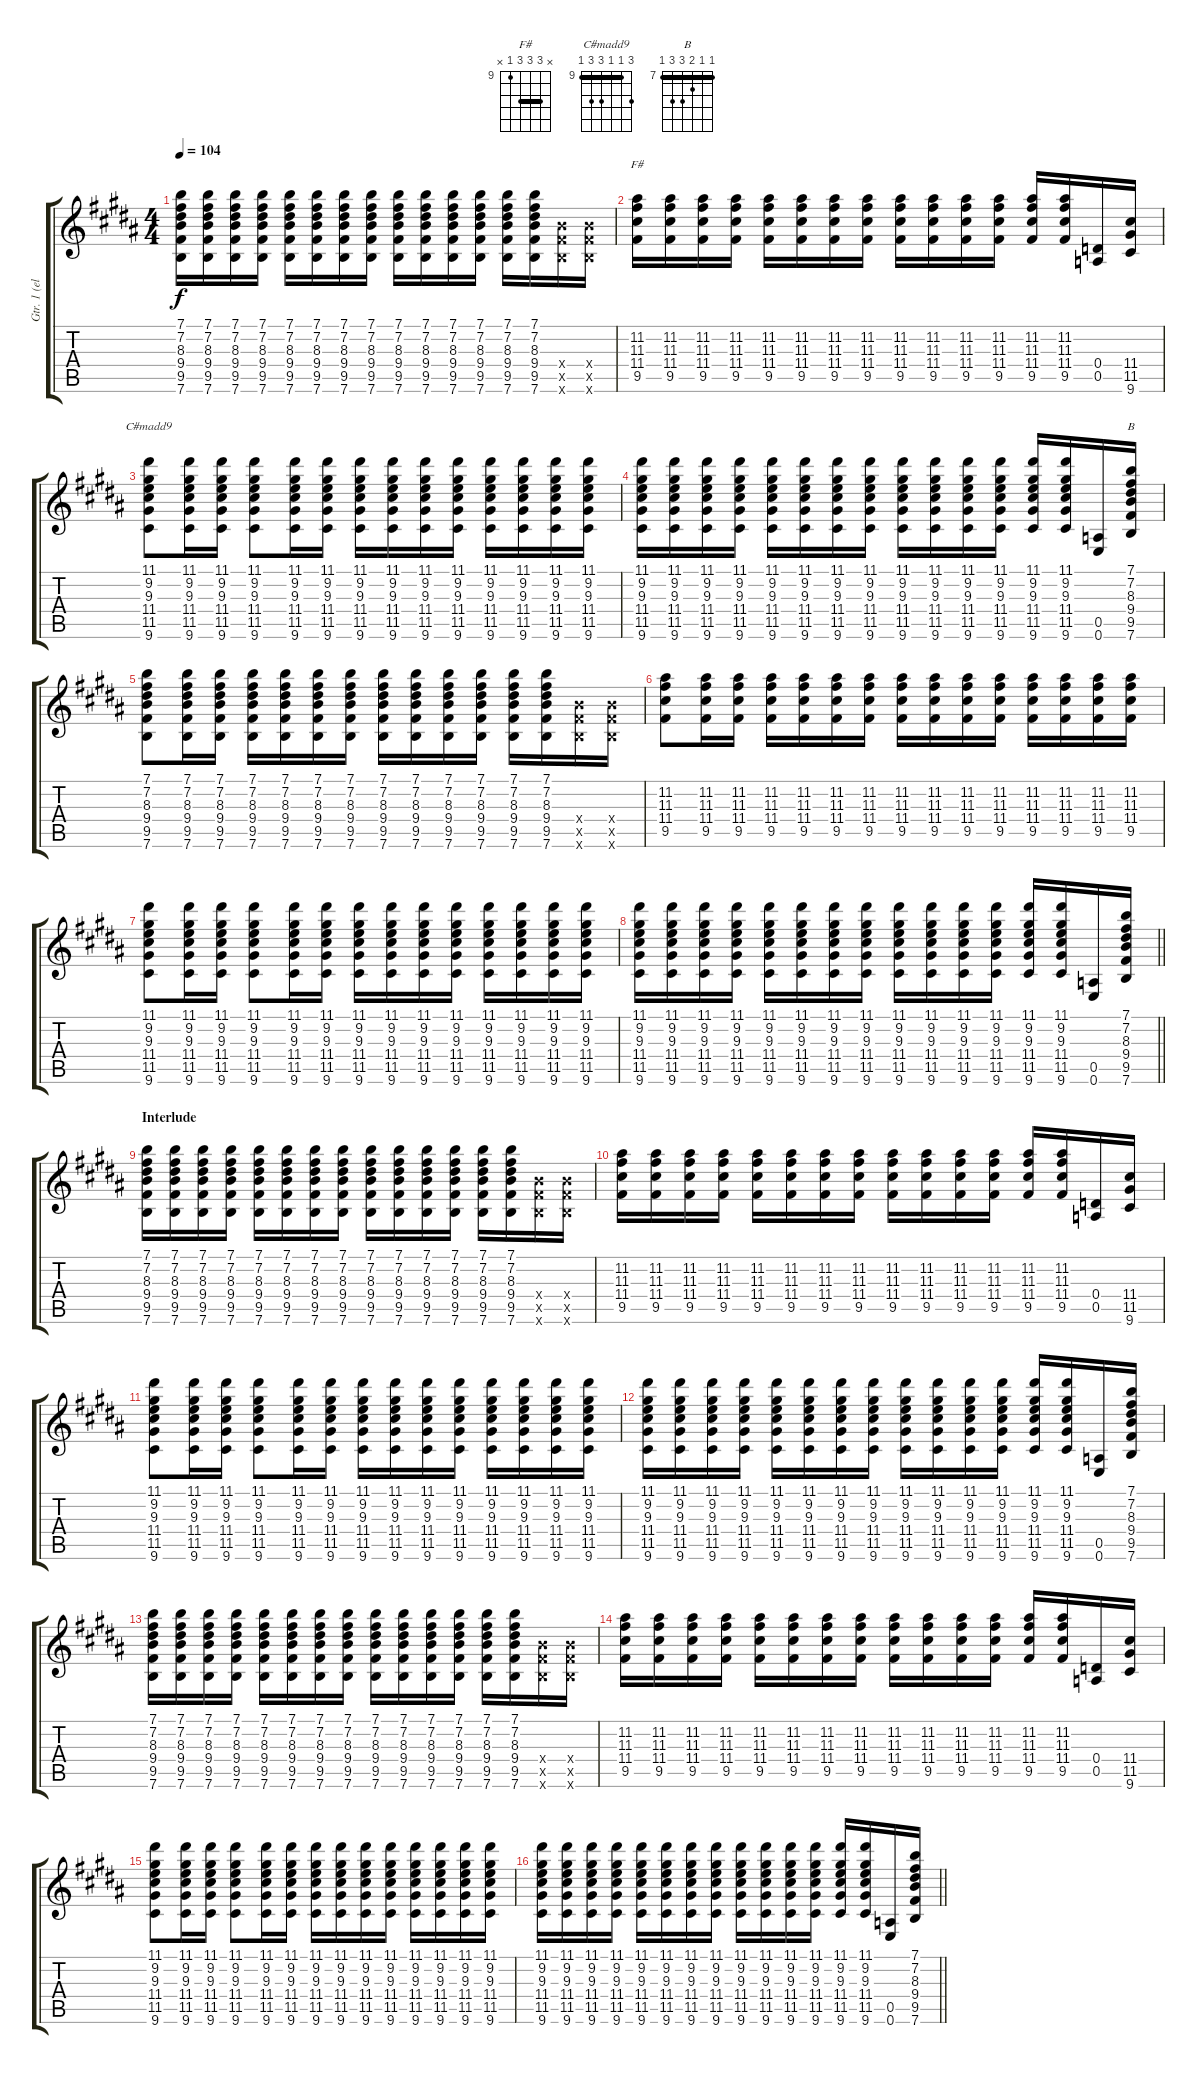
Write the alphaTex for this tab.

\track ("Gtr. 1 (elec.)" "Gtr. 1 (el") {instrument electricguitarclean}
\staff {score tabs}
\tuning (E4 B3 G3 D3 A2 E2) {hide}
\chord ("F#" x 11 11 11 9 x) {firstfret 9 barre 11}
\chord ("C#madd9" 11 9 9 11 11 9) {firstfret 9 barre 9}
\chord ("B" 7 7 8 9 9 7) {firstfret 7 barre 7}
\ts (4 4)
\tempo 104
\clef g2
\ks b
(7.1 7.2 8.3 9.4 9.5 7.6).16{dy f} (7.1 7.2 8.3 9.4 9.5 7.6).16 (7.1 7.2 8.3 9.4 9.5 7.6).16 (7.1 7.2 8.3 9.4 9.5 7.6).16 (7.1 7.2 8.3 9.4 9.5 7.6).16 (7.1 7.2 8.3 9.4 9.5 7.6).16 (7.1 7.2 8.3 9.4 9.5 7.6).16 (7.1 7.2 8.3 9.4 9.5 7.6).16 (7.1 7.2 8.3 9.4 9.5 7.6).16 (7.1 7.2 8.3 9.4 9.5 7.6).16 (7.1 7.2 8.3 9.4 9.5 7.6).16 (7.1 7.2 8.3 9.4 9.5 7.6).16 (7.1 7.2 8.3 9.4 9.5 7.6).16 (7.1 7.2 8.3 9.4 9.5 7.6).16 (9.4{x} 9.5{x} 7.6{x}).16 (9.4{x} 9.5{x} 7.6{x}).16 |
(11.2 11.3 11.4 9.5).16{ch "F#"} (11.2 11.3 11.4 9.5).16 (11.2 11.3 11.4 9.5).16 (11.2 11.3 11.4 9.5).16 (11.2 11.3 11.4 9.5).16 (11.2 11.3 11.4 9.5).16 (11.2 11.3 11.4 9.5).16 (11.2 11.3 11.4 9.5).16 (11.2 11.3 11.4 9.5).16 (11.2 11.3 11.4 9.5).16 (11.2 11.3 11.4 9.5).16 (11.2 11.3 11.4 9.5).16 (11.2 11.3 11.4 9.5).16 (11.2 11.3 11.4 9.5).16 (0.4 0.5).16 (11.4 11.5 9.6).16 |
(11.1 9.2 9.3 11.4 11.5 9.6).8{ch "C#madd9"} (11.1 9.2 9.3 11.4 11.5 9.6).16 (11.1 9.2 9.3 11.4 11.5 9.6).16 (11.1 9.2 9.3 11.4 11.5 9.6).8 (11.1 9.2 9.3 11.4 11.5 9.6).16 (11.1 9.2 9.3 11.4 11.5 9.6).16 (11.1 9.2 9.3 11.4 11.5 9.6).16 (11.1 9.2 9.3 11.4 11.5 9.6).16 (11.1 9.2 9.3 11.4 11.5 9.6).16 (11.1 9.2 9.3 11.4 11.5 9.6).16 (11.1 9.2 9.3 11.4 11.5 9.6).16 (11.1 9.2 9.3 11.4 11.5 9.6).16 (11.1 9.2 9.3 11.4 11.5 9.6).16 (11.1 9.2 9.3 11.4 11.5 9.6).16 |
(11.1 9.2 9.3 11.4 11.5 9.6).16 (11.1 9.2 9.3 11.4 11.5 9.6).16 (11.1 9.2 9.3 11.4 11.5 9.6).16 (11.1 9.2 9.3 11.4 11.5 9.6).16 (11.1 9.2 9.3 11.4 11.5 9.6).16 (11.1 9.2 9.3 11.4 11.5 9.6).16 (11.1 9.2 9.3 11.4 11.5 9.6).16 (11.1 9.2 9.3 11.4 11.5 9.6).16 (11.1 9.2 9.3 11.4 11.5 9.6).16 (11.1 9.2 9.3 11.4 11.5 9.6).16 (11.1 9.2 9.3 11.4 11.5 9.6).16 (11.1 9.2 9.3 11.4 11.5 9.6).16 (11.1 9.2 9.3 11.4 11.5 9.6).16 (11.1 9.2 9.3 11.4 11.5 9.6).16 (0.5 0.6).16 (7.1 7.2 8.3 9.4 9.5 7.6).16{ch "B"} |
(7.1 7.2 8.3 9.4 9.5 7.6).8 (7.1 7.2 8.3 9.4 9.5 7.6).16 (7.1 7.2 8.3 9.4 9.5 7.6).16 (7.1 7.2 8.3 9.4 9.5 7.6).16 (7.1 7.2 8.3 9.4 9.5 7.6).16 (7.1 7.2 8.3 9.4 9.5 7.6).16 (7.1 7.2 8.3 9.4 9.5 7.6).16 (7.1 7.2 8.3 9.4 9.5 7.6).16 (7.1 7.2 8.3 9.4 9.5 7.6).16 (7.1 7.2 8.3 9.4 9.5 7.6).16 (7.1 7.2 8.3 9.4 9.5 7.6).16 (7.1 7.2 8.3 9.4 9.5 7.6).16 (7.1 7.2 8.3 9.4 9.5 7.6).16 (9.4{x} 9.5{x} 7.6{x}).16 (9.4{x} 9.5{x} 7.6{x}).16 |
(11.2 11.3 11.4 9.5).8 (11.2 11.3 11.4 9.5).16 (11.2 11.3 11.4 9.5).16 (11.2 11.3 11.4 9.5).16 (11.2 11.3 11.4 9.5).16 (11.2 11.3 11.4 9.5).16 (11.2 11.3 11.4 9.5).16 (11.2 11.3 11.4 9.5).16 (11.2 11.3 11.4 9.5).16 (11.2 11.3 11.4 9.5).16 (11.2 11.3 11.4 9.5).16 (11.2 11.3 11.4 9.5).16 (11.2 11.3 11.4 9.5).16 (11.2 11.3 11.4 9.5).16 (11.2 11.3 11.4 9.5).16 |
(11.1 9.2 9.3 11.4 11.5 9.6).8 (11.1 9.2 9.3 11.4 11.5 9.6).16 (11.1 9.2 9.3 11.4 11.5 9.6).16 (11.1 9.2 9.3 11.4 11.5 9.6).8 (11.1 9.2 9.3 11.4 11.5 9.6).16 (11.1 9.2 9.3 11.4 11.5 9.6).16 (11.1 9.2 9.3 11.4 11.5 9.6).16 (11.1 9.2 9.3 11.4 11.5 9.6).16 (11.1 9.2 9.3 11.4 11.5 9.6).16 (11.1 9.2 9.3 11.4 11.5 9.6).16 (11.1 9.2 9.3 11.4 11.5 9.6).16 (11.1 9.2 9.3 11.4 11.5 9.6).16 (11.1 9.2 9.3 11.4 11.5 9.6).16 (11.1 9.2 9.3 11.4 11.5 9.6).16 |
\barLineRight lightlight
(11.1 9.2 9.3 11.4 11.5 9.6).16 (11.1 9.2 9.3 11.4 11.5 9.6).16 (11.1 9.2 9.3 11.4 11.5 9.6).16 (11.1 9.2 9.3 11.4 11.5 9.6).16 (11.1 9.2 9.3 11.4 11.5 9.6).16 (11.1 9.2 9.3 11.4 11.5 9.6).16 (11.1 9.2 9.3 11.4 11.5 9.6).16 (11.1 9.2 9.3 11.4 11.5 9.6).16 (11.1 9.2 9.3 11.4 11.5 9.6).16 (11.1 9.2 9.3 11.4 11.5 9.6).16 (11.1 9.2 9.3 11.4 11.5 9.6).16 (11.1 9.2 9.3 11.4 11.5 9.6).16 (11.1 9.2 9.3 11.4 11.5 9.6).16 (11.1 9.2 9.3 11.4 11.5 9.6).16 (0.5 0.6).16 (7.1 7.2 8.3 9.4 9.5 7.6).16 |
\section ("" "Interlude")
(7.1 7.2 8.3 9.4 9.5 7.6).16 (7.1 7.2 8.3 9.4 9.5 7.6).16 (7.1 7.2 8.3 9.4 9.5 7.6).16 (7.1 7.2 8.3 9.4 9.5 7.6).16 (7.1 7.2 8.3 9.4 9.5 7.6).16 (7.1 7.2 8.3 9.4 9.5 7.6).16 (7.1 7.2 8.3 9.4 9.5 7.6).16 (7.1 7.2 8.3 9.4 9.5 7.6).16 (7.1 7.2 8.3 9.4 9.5 7.6).16 (7.1 7.2 8.3 9.4 9.5 7.6).16 (7.1 7.2 8.3 9.4 9.5 7.6).16 (7.1 7.2 8.3 9.4 9.5 7.6).16 (7.1 7.2 8.3 9.4 9.5 7.6).16 (7.1 7.2 8.3 9.4 9.5 7.6).16 (9.4{x} 9.5{x} 7.6{x}).16 (9.4{x} 9.5{x} 7.6{x}).16 |
(11.2 11.3 11.4 9.5).16 (11.2 11.3 11.4 9.5).16 (11.2 11.3 11.4 9.5).16 (11.2 11.3 11.4 9.5).16 (11.2 11.3 11.4 9.5).16 (11.2 11.3 11.4 9.5).16 (11.2 11.3 11.4 9.5).16 (11.2 11.3 11.4 9.5).16 (11.2 11.3 11.4 9.5).16 (11.2 11.3 11.4 9.5).16 (11.2 11.3 11.4 9.5).16 (11.2 11.3 11.4 9.5).16 (11.2 11.3 11.4 9.5).16 (11.2 11.3 11.4 9.5).16 (0.4 0.5).16 (11.4 11.5 9.6).16 |
(11.1 9.2 9.3 11.4 11.5 9.6).8 (11.1 9.2 9.3 11.4 11.5 9.6).16 (11.1 9.2 9.3 11.4 11.5 9.6).16 (11.1 9.2 9.3 11.4 11.5 9.6).8 (11.1 9.2 9.3 11.4 11.5 9.6).16 (11.1 9.2 9.3 11.4 11.5 9.6).16 (11.1 9.2 9.3 11.4 11.5 9.6).16 (11.1 9.2 9.3 11.4 11.5 9.6).16 (11.1 9.2 9.3 11.4 11.5 9.6).16 (11.1 9.2 9.3 11.4 11.5 9.6).16 (11.1 9.2 9.3 11.4 11.5 9.6).16 (11.1 9.2 9.3 11.4 11.5 9.6).16 (11.1 9.2 9.3 11.4 11.5 9.6).16 (11.1 9.2 9.3 11.4 11.5 9.6).16 |
(11.1 9.2 9.3 11.4 11.5 9.6).16 (11.1 9.2 9.3 11.4 11.5 9.6).16 (11.1 9.2 9.3 11.4 11.5 9.6).16 (11.1 9.2 9.3 11.4 11.5 9.6).16 (11.1 9.2 9.3 11.4 11.5 9.6).16 (11.1 9.2 9.3 11.4 11.5 9.6).16 (11.1 9.2 9.3 11.4 11.5 9.6).16 (11.1 9.2 9.3 11.4 11.5 9.6).16 (11.1 9.2 9.3 11.4 11.5 9.6).16 (11.1 9.2 9.3 11.4 11.5 9.6).16 (11.1 9.2 9.3 11.4 11.5 9.6).16 (11.1 9.2 9.3 11.4 11.5 9.6).16 (11.1 9.2 9.3 11.4 11.5 9.6).16 (11.1 9.2 9.3 11.4 11.5 9.6).16 (0.5 0.6).16 (7.1 7.2 8.3 9.4 9.5 7.6).16 |
(7.1 7.2 8.3 9.4 9.5 7.6).16 (7.1 7.2 8.3 9.4 9.5 7.6).16 (7.1 7.2 8.3 9.4 9.5 7.6).16 (7.1 7.2 8.3 9.4 9.5 7.6).16 (7.1 7.2 8.3 9.4 9.5 7.6).16 (7.1 7.2 8.3 9.4 9.5 7.6).16 (7.1 7.2 8.3 9.4 9.5 7.6).16 (7.1 7.2 8.3 9.4 9.5 7.6).16 (7.1 7.2 8.3 9.4 9.5 7.6).16 (7.1 7.2 8.3 9.4 9.5 7.6).16 (7.1 7.2 8.3 9.4 9.5 7.6).16 (7.1 7.2 8.3 9.4 9.5 7.6).16 (7.1 7.2 8.3 9.4 9.5 7.6).16 (7.1 7.2 8.3 9.4 9.5 7.6).16 (9.4{x} 9.5{x} 7.6{x}).16 (9.4{x} 9.5{x} 7.6{x}).16 |
(11.2 11.3 11.4 9.5).16 (11.2 11.3 11.4 9.5).16 (11.2 11.3 11.4 9.5).16 (11.2 11.3 11.4 9.5).16 (11.2 11.3 11.4 9.5).16 (11.2 11.3 11.4 9.5).16 (11.2 11.3 11.4 9.5).16 (11.2 11.3 11.4 9.5).16 (11.2 11.3 11.4 9.5).16 (11.2 11.3 11.4 9.5).16 (11.2 11.3 11.4 9.5).16 (11.2 11.3 11.4 9.5).16 (11.2 11.3 11.4 9.5).16 (11.2 11.3 11.4 9.5).16 (0.4 0.5).16 (11.4 11.5 9.6).16 |
(11.1 9.2 9.3 11.4 11.5 9.6).8 (11.1 9.2 9.3 11.4 11.5 9.6).16 (11.1 9.2 9.3 11.4 11.5 9.6).16 (11.1 9.2 9.3 11.4 11.5 9.6).8 (11.1 9.2 9.3 11.4 11.5 9.6).16 (11.1 9.2 9.3 11.4 11.5 9.6).16 (11.1 9.2 9.3 11.4 11.5 9.6).16 (11.1 9.2 9.3 11.4 11.5 9.6).16 (11.1 9.2 9.3 11.4 11.5 9.6).16 (11.1 9.2 9.3 11.4 11.5 9.6).16 (11.1 9.2 9.3 11.4 11.5 9.6).16 (11.1 9.2 9.3 11.4 11.5 9.6).16 (11.1 9.2 9.3 11.4 11.5 9.6).16 (11.1 9.2 9.3 11.4 11.5 9.6).16 |
\barLineRight lightlight
(11.1 9.2 9.3 11.4 11.5 9.6).16 (11.1 9.2 9.3 11.4 11.5 9.6).16 (11.1 9.2 9.3 11.4 11.5 9.6).16 (11.1 9.2 9.3 11.4 11.5 9.6).16 (11.1 9.2 9.3 11.4 11.5 9.6).16 (11.1 9.2 9.3 11.4 11.5 9.6).16 (11.1 9.2 9.3 11.4 11.5 9.6).16 (11.1 9.2 9.3 11.4 11.5 9.6).16 (11.1 9.2 9.3 11.4 11.5 9.6).16 (11.1 9.2 9.3 11.4 11.5 9.6).16 (11.1 9.2 9.3 11.4 11.5 9.6).16 (11.1 9.2 9.3 11.4 11.5 9.6).16 (11.1 9.2 9.3 11.4 11.5 9.6).16 (11.1 9.2 9.3 11.4 11.5 9.6).16 (0.5 0.6).16 (7.1 7.2 8.3 9.4 9.5 7.6).16
